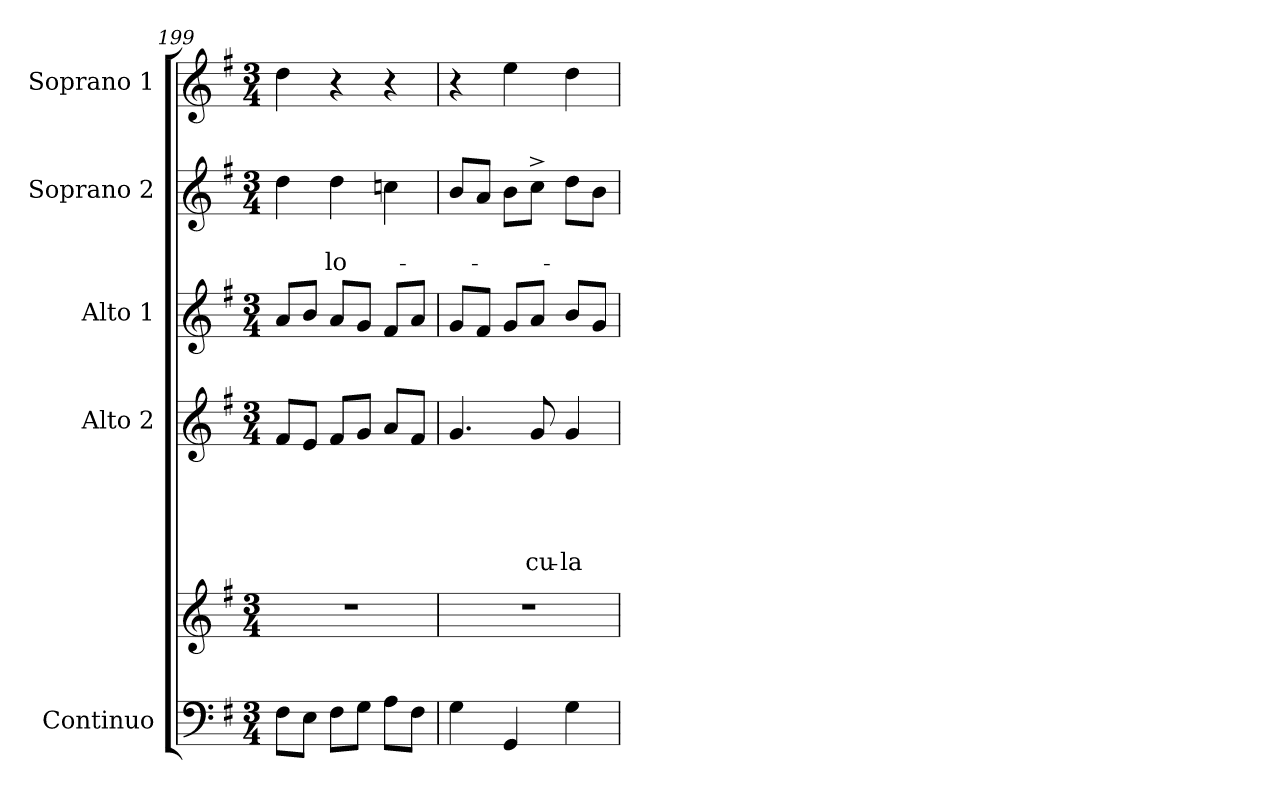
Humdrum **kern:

**kern	**kern	**kern	**text	**text	**text	**text	**text	**kern	**kern	**text	**text	**kern
*part5	*part5	*part4	*part4	*part4	*part4	*part4	*part4	*part3	*part2	*part2	*part2	*part1
*staff6	*staff5	*staff4	*staff4	*staff4	*staff4	*staff4	*staff4	*staff3	*staff2	*staff2	*staff2	*staff1
*I"Continuo	*	*I"Alto 2	*	*	*	*	*	*I"Alto 1	*I"Soprano 2	*	*	*I"Soprano 1
*	*	*I'A. 2	*	*	*	*	*	*I'A. 1	*I'S. 2	*	*	*I'S. 1
!!LO:LB:g=z
*clefF4	*clefG2	*clefG2	*	*	*	*	*	*clefG2	*clefG2	*	*	*clefG2
*k[f#]	*k[f#]	*k[f#]	*	*	*	*	*	*k[f#]	*k[f#]	*	*	*k[f#]
*G:	*G:	*G:	*	*	*	*	*	*G:	*G:	*	*	*G:
*M3/4	*M3/4	*M3/4	*	*	*	*	*	*M3/4	*M3/4	*	*	*M3/4
=199	=199	=199	=199	=199	=199	=199	=199	=199	=199	=199	=199	=199
!	!LO:N:vis=1	!	!	!	!	!	!	!	!	!	!	!
8F#\L	2.r	8f#/L	.	.	.	.	.	8a/L	4dd\	.	.	4dd\
8E\J	.	8e/J	.	.	.	.	.	8b/J	.	.	.	.
!	!	!	!	!	!	!	!	!	!	!	!LO:LY:b	!
8F#\L	.	8f#/L	.	.	.	.	.	8a/L	4dd\	.	-lo-	4r
8G\J	.	8g/J	.	.	.	.	.	8g/J	.	.	.	.
8A\L	.	8a/L	.	.	.	.	.	8f#/L	4ccn\	.	.	4r
8F#\J	.	8f#/J	.	.	.	.	.	8a/J	.	.	.	.
=200	=200	=200	=200	=200	=200	=200	=200	=200	=200	=200	=200	=200
!	!LO:N:vis=1	!	!	!	!	!	!	!	!	!	!	!
4G\	2.r	4.g/	.	.	.	.	.	8g/L	8b/L	.	.	4r
.	.	.	.	.	.	.	.	8f#/J	8a/J	.	.	.
4GG</	.	.	.	.	.	.	.	8g/L	8b\L	.	.	4ee\
!	!	!	!	!	!	!	!LO:LY:b	!	!	!	!	!
.	.	8g/	.	.	.	.	-cu-	8a/J	8cc^>\J	.	.	.
!	!	!	!	!	!	!	!LO:LY:b	!	!	!	!	!
4G>\	.	4g/	.	.	.	.	-la	8b/L	8dd\L	.	.	4dd\
.	.	.	.	.	.	.	.	8g/J	8b\J	.	.	.
=	=	=	=	=	=	=	=	=	=	=	=	=
*-	*-	*-	*-	*-	*-	*-	*-	*-	*-	*-	*-	*-
